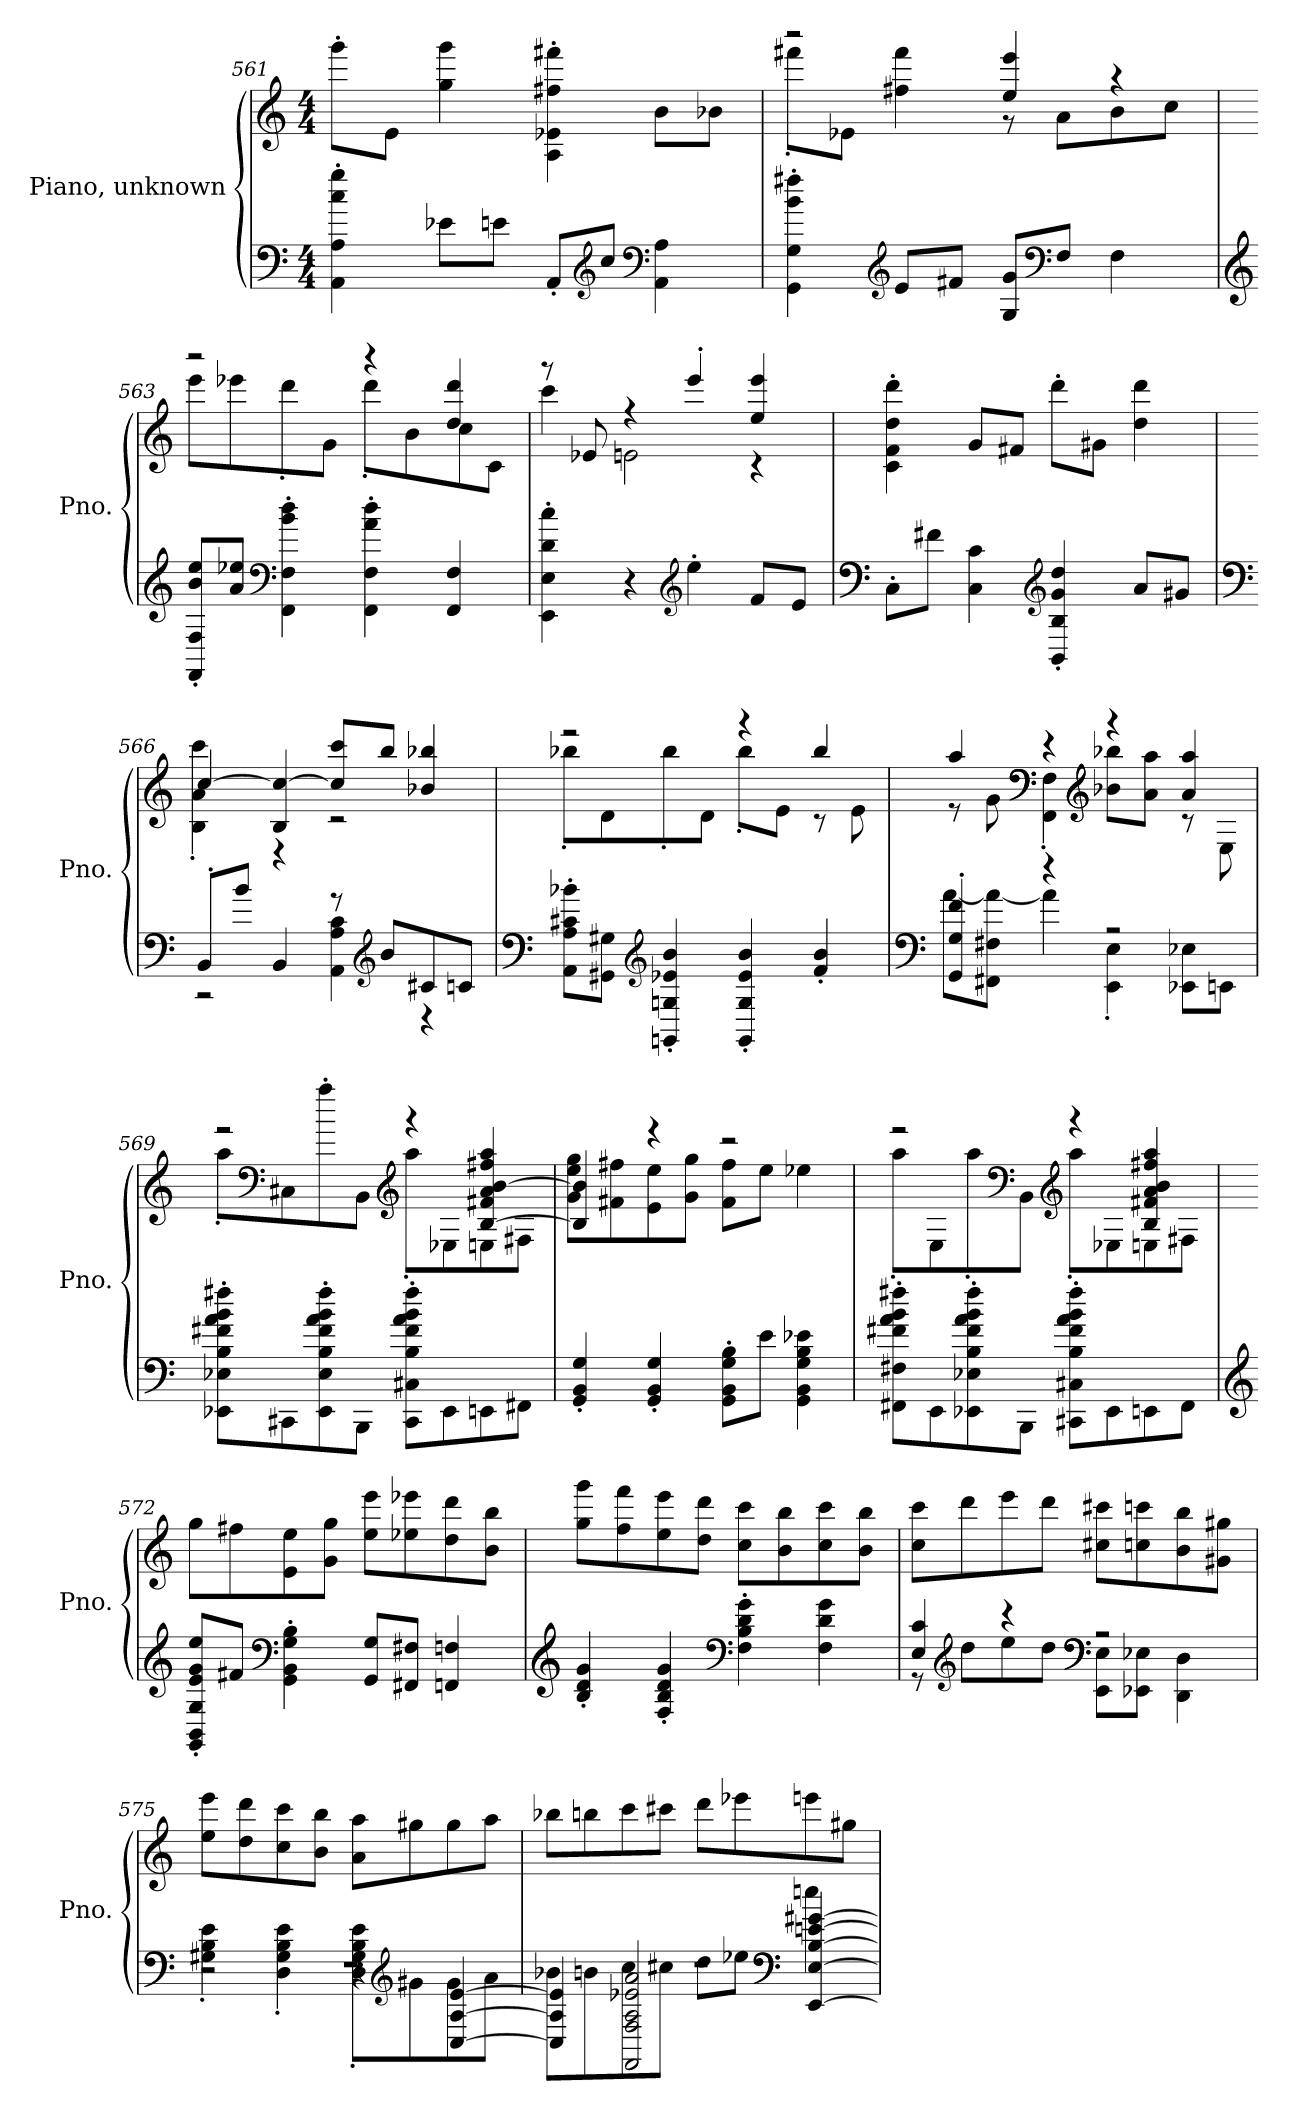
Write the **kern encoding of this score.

**kern	**kern
*part1	*part1
*staff2	*staff1
*I"Piano, unknown	*
*I'Pno.	*
!!LO:PB:g=z
*clefF4	*clefG2
*k[]	*k[]
*M4/4	*M4/4
=561	=561
4AA\' 4A\' 4cc\' 4gg\'	8ggg'\L
.	8e\J
8e-X\L	4gg\ 4ggg\
8en\J	.
8AA'/L	4A\' 4e-X\' 4ff#X\' 4fff#X\'
*clefG2	*
8cc/J	.
*clefF4	*
4AA\ 4A\	8b\L
.	8b-X\J
=562	=562
*	*^
4GG\' 4G\' 4b\' 4ff#X\'	2r	8fff#X'\L
.	.	8e-X\J
*clefG2	*	*
8e/L	.	4ff#X\ 4fff#\
8f#X/J	.	.
8G/ 8g/L	4ee/ 4eee/	8r
*clefF4	*	*
8F/J	.	8a\L
4F\	4r	8b\
.	.	8cc\J
=563	=563	=563
*clefG2	*	*
8FF/' 8F/' 8b/' 8ee/'L	2r	8eee\L
8a/ 8ee-X/J	.	8eee-X\
*clefF4	*	*
4FF\' 4F\' 4b\' 4dd\'	.	8ddd'\
.	.	8g\J
4FF\' 4F\' 4a\' 4dd\'	4r	8ddd'\L
.	.	8b\
4FF/ 4F/	4dd/ 4ddd/	8cc\
.	.	8c\J
!!LO:LB:g=z	!!
=564	=564	=564
4EE\' 4E\' 4d\' 4cc\'	8r	4ccc\
.	8e-X/	.
4r	4r	2en\
*clefG2	*	*
4ee'\	4eee'/	.
8f/L	4ee/ 4eee/	4r
8e/J	.	.
*	*v	*v
=565	=565
*clefF4	*
8C'\L	4c\' 4f\' 4dd\' 4ddd\'
8f#X\J	.
4C\ 4c\	8g/L
.	8f#X/J
*clefG2	*
4BB/' 4B/' 4g/' 4dd/'	8ddd'\L
.	8g#X\J
8a/L	4dd\ 4ddd\
8g#X/J	.
=566	=566
*clefF4	*
*^	*^
8BB'/L	2r	[4cc/	4B\' 4a\' 4ccc\'
8b/J	.	.	.
4BB/	.	4B/ 4cc/_	4r
8r	4AA\ 4A\ 4c\	8cc/] 8ccc/L	2r
*clefG2	*	*	*
8b/L	.	8bb/J	.
8c#X/	4r	4b-X/ 4bb-X/	.
8cn/J	.	.	.
*v	*v	*	*
!!LO:LB:g=z	!!
=567	=567	=567
*clefF4	*	*
8AA\' 8A\' 8c#X\' 8b-X\'L	2r	8bb-X'\L
8GG#X\ 8G#X\J	.	8d\
*clefG2	*	*
4GGn/' 4Gn/' 4e-X/' 4b-/'	.	8bb-'\
.	.	8d\J
4GG/' 4G/' 4e-/' 4b-/'	4r	8bb-'\L
.	.	8e\J
4f/' 4b-/'	4bb-/	8r
.	.	8e\
=568	=568	=568
*clefF4	*	*
*^	*	*
4GG/' 4G/' 4f/'	[8a\L	4aa/	8r
.	8FF#X\ 8F#X\ 8a\_J	.	8g\
*	*	*clefF4	*
4r	4a\]	4r	4FF\' 4F\'
*	*	*clefG2	*
2r	4EE\' 4E\'	4r	8b-X\ 8bb-X\L
.	.	.	8a\ 8aa\J
.	8EE-X\ 8E-X\L	4a/ 4aa/	8r
.	8EEn\J	.	8E\
*v	*v	*	*
!!LO:LB:g=z	!!
=569	=569	=569
8EE-X\' 8E-X\' 8B\' 8f#X\' 8a\' 8b\' 8ff#X\'L	2r	8aa'\L
*	*clefF4	*
8CC#X\	.	8C#X\
8EE-\' 8E-\' 8B\' 8f#\' 8a\' 8b\' 8ff#\'	.	8aa'\
8BBB\J	.	8BB\J
*	*clefG2	*
8CC#\' 8C#X\' 8B\' 8f#\' 8a\' 8b\' 8ff#\'L	4r	8aa'\L
8EE-\	.	8E-X\
8EEn\	[4B/ 4f#X/ 4a/ [4b/ 4ff#X/ 4aa/	8En\
8FF#X\J	.	8F#X\J
=570	=570	=570
4GG/' 4BB/' 4G/'	4B/] 4b/]	8g\ 8ee\ 8gg\L
.	.	8f#X\ 8ff#X\
4GG/' 4BB/' 4G/'	4r	8e\ 8ee\
.	.	8g\ 8gg\J
8GG\' 8BB\' 8G\' 8B\'L	2r	8f#\ 8ff#\L
8e\J	.	8ee\J
4GG\ 4BB\ 4G\ 4B\ 4e-X\	.	4ee-X\
=571	=571	=571
8FF#X\' 8F#X\' 8f#X\' 8a\' 8b\' 8ff#X\'L	2r	8aa'\L
8EE\	.	8E\
8EE-X\' 8E-X\' 8B\' 8f#\' 8a\' 8b\' 8ff#\'	.	8aa'\
*	*clefF4	*
8BBB\J	.	8BB\J
*	*clefG2	*
8CC#X\' 8C#X\' 8B\' 8f#\' 8a\' 8b\' 8ff#\'L	4r	8aa'\L
8EE-\	.	8E-X\
8EEn\	4B/ 4f#X/ 4a/ 4b/ 4ff#X/ 4aa/	8En\
8FF#\J	.	8F#X\J
*	*v	*v
!!LO:LB:g=z
=572	=572
*clefG2	*
8GG/' 8BB/' 8G/' 8e/' 8g/' 8ee/'L	8gg\L
8f#X/J	8ff#X\
*clefF4	*
4GG\' 4BB\' 4G\' 4B\'	8e\ 8ee\
.	8g\ 8gg\J
8GG/ 8G/L	8ee\ 8eee\L
8FF#X/ 8F#X/J	8ee-X\ 8eee-X\
4FFn/ 4Fn/	8dd\ 8ddd\
.	8b\ 8bb\J
=573	=573
*clefG2	*
4B/' 4d/' 4g/'	8gg\ 8ggg\L
.	8ff\ 8fff\
4F/' 4B/' 4d/' 4g/'	8ee\ 8eee\
.	8dd\ 8ddd\J
*clefF4	*
4F\' 4B\' 4d\' 4g\'	8cc\ 8ccc\L
.	8b\ 8bb\
4F\ 4d\ 4g\	8cc\ 8ccc\
.	8b\ 8bb\J
=574	=574
*^	*
4E/ 4c/	8r	8cc\ 8ccc\L
*clefG2	*	*
.	8dd\L	8ddd\
4r	8ee\	8eee\
.	8dd\J	8ddd\J
*clefF4	*	*
2r	8EE\ 8E\L	8cc#X\ 8ccc#X\L
.	8EE-X\ 8E-X\J	8ccn\ 8cccn\
.	4DD\ 4D\	8b\ 8bb\
.	.	8g#X\ 8gg#X\J
!!LO:LB:g=z
=575	=575	=575
*	*^	*
1r	4G#X\' 4B\' 4e\'	2r	8ee\ 8eee\L
.	.	.	8dd\ 8ddd\
.	4D\' 4G#\' 4B\' 4e\'	.	8cc\ 8ccc\
.	.	.	8b\ 8bb\J
.	8D\' 8G#\' 8B\' 8e\'L	4r	8a\ 8aa\L
*clefG2	*	*	*
.	8g#X\	.	8gg#X\
.	8g#\	[4C/ [4A/ [4e/	8gg#\
.	8a\J	.	8aa\J
=576	=576	=576	=576
1r	8b-X\L	4C/] 4A/] 4e/]	8bb-X\L
.	8bn\	.	8bbn\
.	8cc\	2FF/ 2F/ 2A/ 2e-X/ 2a/	8ccc\
.	8cc#X\J	.	8ccc#X\J
.	8dd\L	.	8ddd\L
.	8ee-X\J	.	8eee-X\
*clefF4	*	*	*
.	4een\	[4EE/ [4E/ [4B/ [4en/ [4g#X/	8eeen\
.	.	.	8gg#X\J
*v	*v	*v	*
=	=
*-	*-
